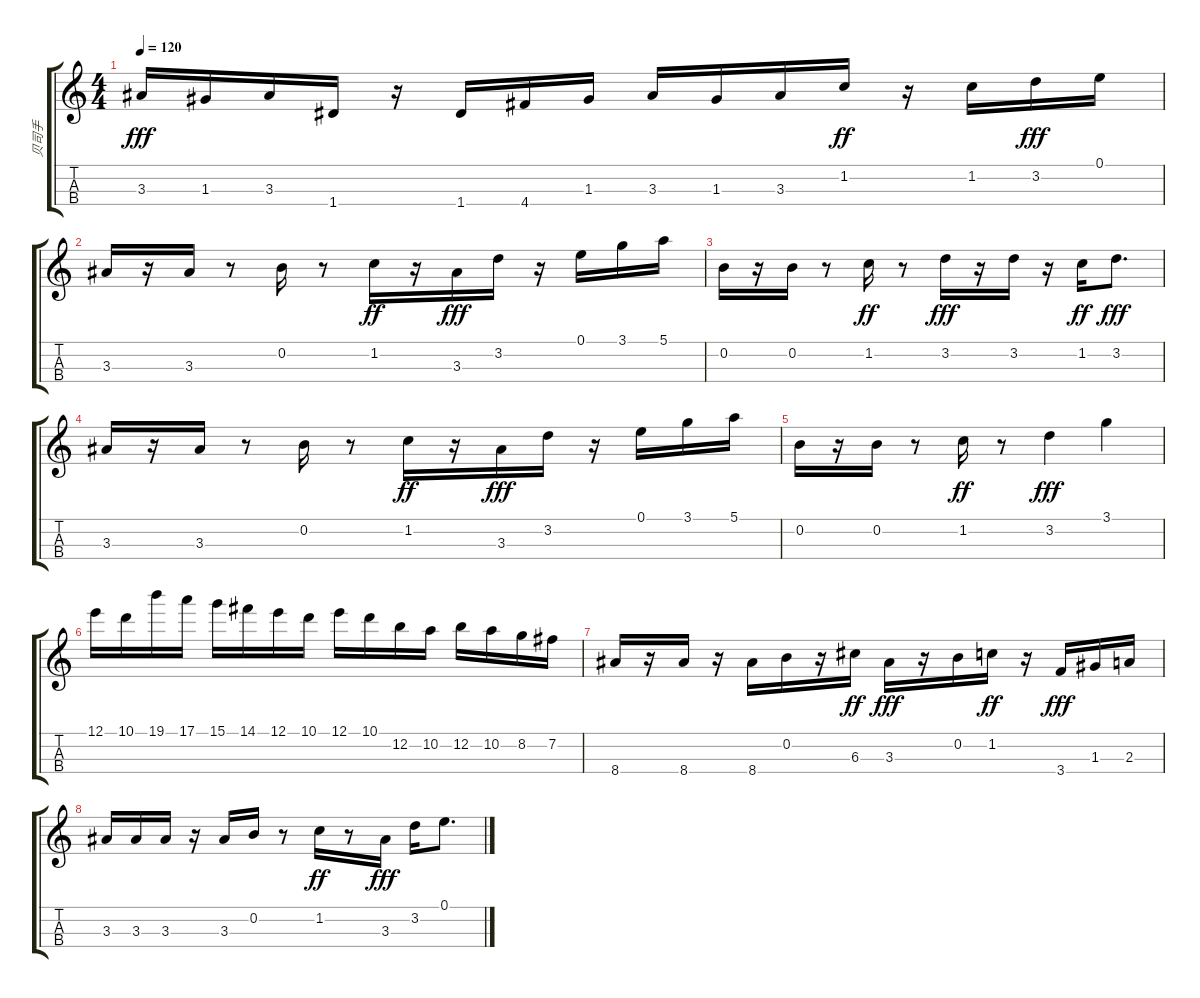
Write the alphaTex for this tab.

\track ("贝司手" "贝司手") {instrument electricbassfinger}
\staff {score tabs}
\tuning (E4 B3 G3 D3) {hide}
\ts (4 4)
\tempo 120
\clef g2
\ks c
3.3.16{dy fff} 1.3.16 3.3.16 1.4.16 r.16 1.4.16 4.4.16 1.3.16 3.3.16 1.3.16 3.3.16 1.2.16{dy ff} r.16 1.2.16 3.2.16{dy fff} 0.1.16 |
3.3.16 r.16 3.3.16 r.8 0.2.16 r.8 1.2.16{dy ff} r.16 3.3.16{dy fff} 3.2.16 r.16 0.1.16 3.1.16 5.1.16 |
0.2.16 r.16 0.2.16 r.8 1.2.16{dy ff} r.8 3.2.16{dy fff} r.16 3.2.16 r.16 1.2.16{dy ff} 3.2.8{d dy fff} |
3.3.16 r.16 3.3.16 r.8 0.2.16 r.8 1.2.16{dy ff} r.16 3.3.16{dy fff} 3.2.16 r.16 0.1.16 3.1.16 5.1.16 |
0.2.16 r.16 0.2.16 r.8 1.2.16{dy ff} r.8 3.2.4{dy fff} 3.1.4 |
12.1.16 10.1.16 19.1.16 17.1.16 15.1.16 14.1.16 12.1.16 10.1.16 12.1.16 10.1.16 12.2.16 10.2.16 12.2.16 10.2.16 8.2.16 7.2.16 |
8.4.16 r.16 8.4.16 r.16 8.4.16 0.2.16 r.16 6.3.16{dy ff} 3.3.16{dy fff} r.16 0.2.16 1.2.16{dy ff} r.16 3.4.16{dy fff} 1.3.16 2.3.16 |
3.3.16 3.3.16 3.3.16 r.16 3.3.16 0.2.16 r.8 1.2.16{dy ff} r.8 3.3.16{dy fff} 3.2.16 0.1.8{d}
